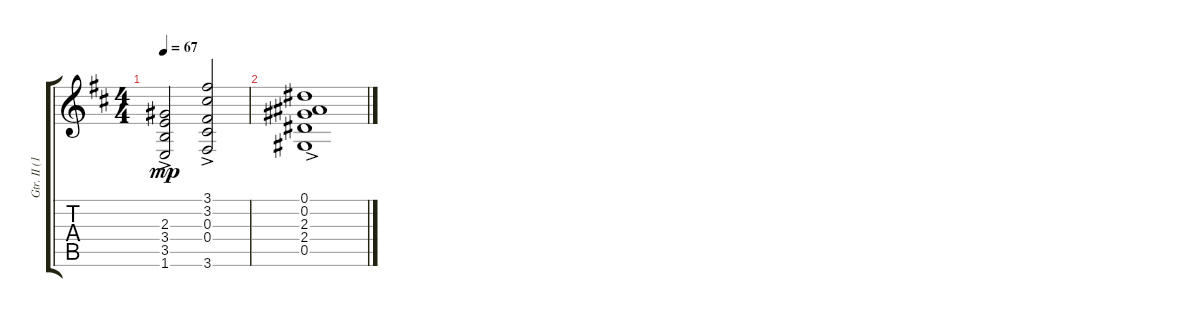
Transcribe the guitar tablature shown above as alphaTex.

\track ("Gtr. II (12-string acous.)" "Gtr. II (1") {instrument acousticguitarsteel}
\staff {score tabs}
\tuning (Eb4 Bb3 Gb3 Db3 Ab2 Eb2) {hide}
\ts (4 4)
\tempo 67
\clef g2
\ks d
(2.3{ac} 3.4{ac} 3.5{ac} 1.6{ac}).2{dy mp} (3.1{ac} 3.2{ac} 0.3{ac} 0.4{ac} 3.6{ac}).2 |
(0.1{ac} 0.2{ac} 2.3{ac} 2.4{ac} 0.5{ac}).1
